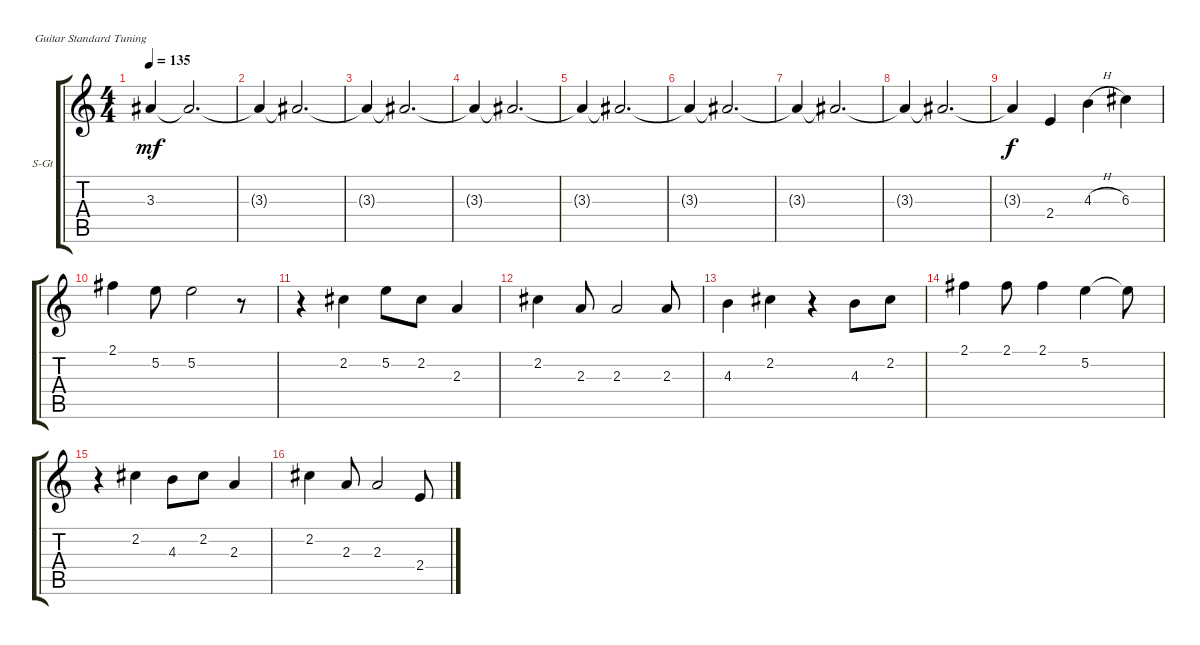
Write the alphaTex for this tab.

\bracketExtendMode groupsimilarinstruments
\firstSystemTrackNameOrientation horizontal
\otherSystemsTrackNameOrientation horizontal
\track ("voice" "S-Gt") {instrument violin}
\staff {score tabs}
\tuning (E4 B3 G3 D3 A2 E2)
\displaytranspose 12
\ts (4 4)
\tempo 135
\clef g2
\ks c
3.3{t}.4{dy mf} 3.3{t}.2{d} |
3.3{t}.4 3.3{t}.2{d} |
3.3{t}.4 3.3{t}.2{d} |
3.3{t}.4 3.3{t}.2{d} |
3.3{t}.4 3.3{t}.2{d} |
3.3{t}.4 3.3{t}.2{d} |
3.3{t}.4 3.3{t}.2{d} |
3.3{t}.4 3.3{t}.2{d} |
3.3{t}.4{dy f} 2.4.4 4.3{h}.4 6.3.4 |
2.1.4 5.2.8 5.2.2 r.8 |
r.4 2.2.4 5.2.8 2.2.8 2.3.4 |
2.2.4 2.3.8 2.3.2 2.3.8 |
4.3.4 2.2.4 r.4 4.3.8 2.2.8 |
2.1.4 2.1.8 2.1.4 5.2.4 5.2{t}.8 |
r.4 2.2.4 4.3.8 2.2.8 2.3.4 |
2.2.4 2.3.8 2.3.2 2.4.8
